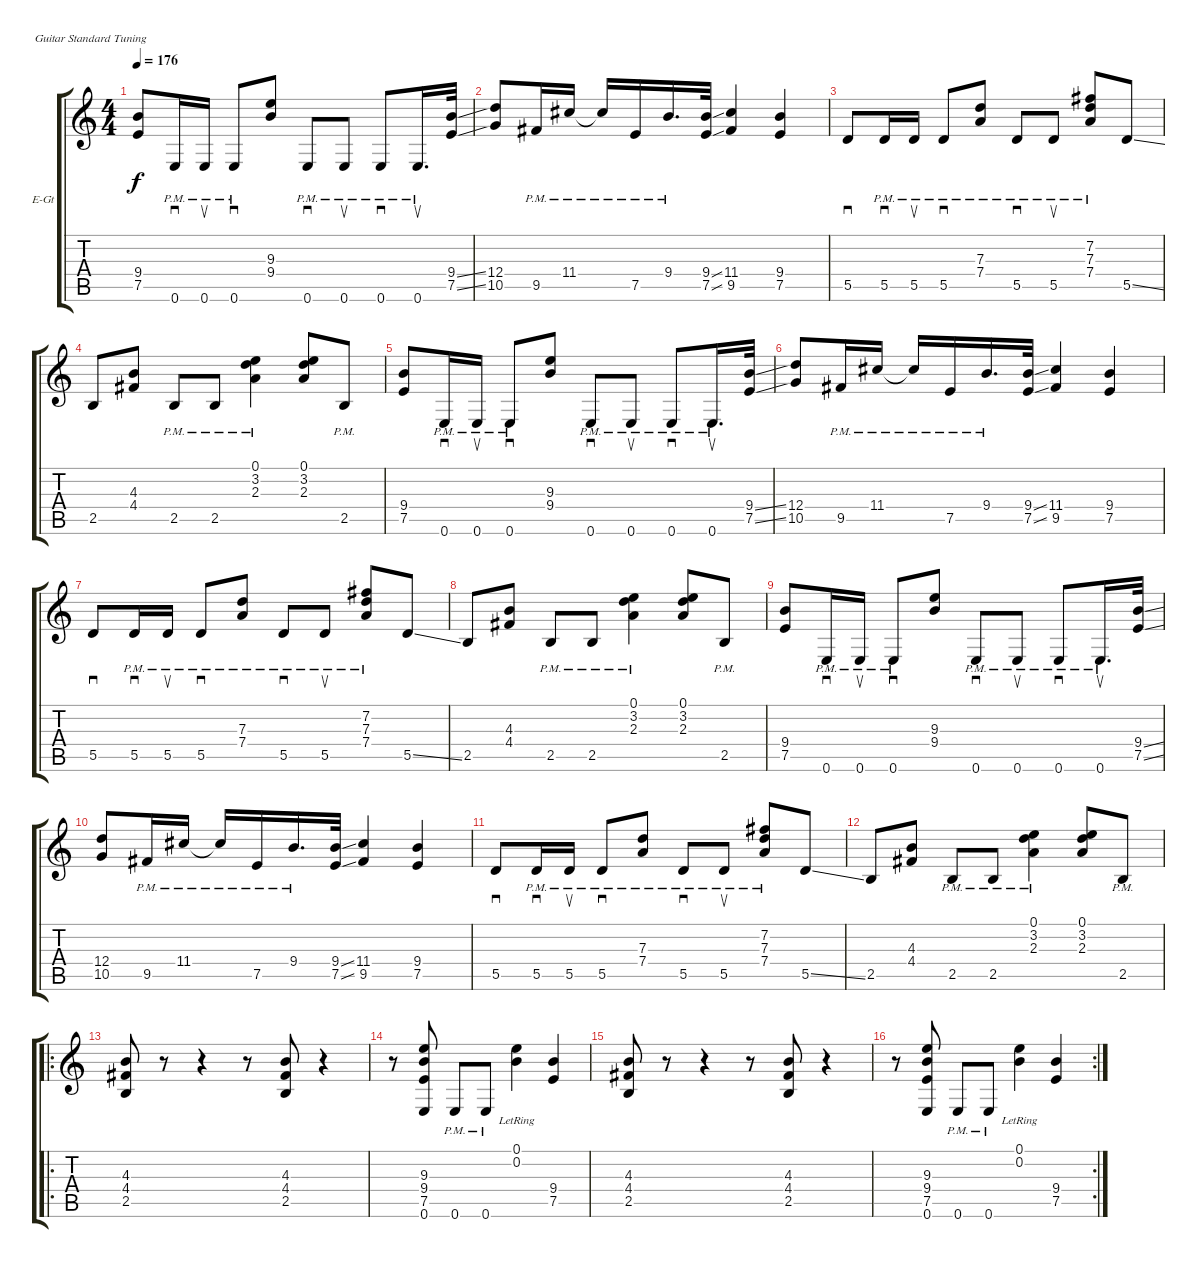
\bracketExtendMode groupsimilarinstruments
\firstSystemTrackNameOrientation horizontal
\otherSystemsTrackNameOrientation horizontal
\track ("Rytmic Guitar" "E-Gt") {instrument distortionguitar}
\staff {score tabs}
\tuning (E4 B3 G3 D3 A2 E2)
\ts (4 4)
\tempo 176
\clef g2
\ks c
(9.4 7.5).8{dy f} 0.6{pm}.16{sd} 0.6{pm}.16{su} 0.6{pm}.8{sd} (9.3 9.4).8 0.6{pm}.8{sd} 0.6{pm}.8{su} 0.6{pm}.8{sd} 0.6{pm}.16{d su} (9.4{ss} 7.5{ss}).32 |
(12.4 10.5).8 9.5{pm}.16 11.4{pm}.16 11.4{pm t}.16 7.5{pm}.16 9.4{pm}.16{d} (9.4{ss} 7.5{ss}).32 (11.4 9.5).4 (9.4 7.5).4 |
5.5.8{sd} 5.5{pm}.16{sd} 5.5{pm}.16{su} 5.5{pm}.8{sd} (7.3{pm} 7.4{pm}).8 5.5{pm}.8{sd} 5.5{pm}.8{su} (7.2{pm} 7.3{pm} 7.4{pm}).8 5.5{ss}.8 |
2.5.8 (4.3 4.4).8 2.5{pm}.8 2.5{pm}.8 (0.1{pm} 3.2{pm} 2.3{pm}).4 (0.1 3.2 2.3).8 2.5{pm}.8 |
(9.4 7.5).8 0.6{pm}.16{sd} 0.6{pm}.16{su} 0.6{pm}.8{sd} (9.3 9.4).8 0.6{pm}.8{sd} 0.6{pm}.8{su} 0.6{pm}.8{sd} 0.6{pm}.16{d su} (9.4{ss} 7.5{ss}).32 |
(12.4 10.5).8 9.5{pm}.16 11.4{pm}.16 11.4{pm t}.16 7.5{pm}.16 9.4{pm}.16{d} (9.4{ss} 7.5{ss}).32 (11.4 9.5).4 (9.4 7.5).4 |
5.5.8{sd} 5.5{pm}.16{sd} 5.5{pm}.16{su} 5.5{pm}.8{sd} (7.3{pm} 7.4{pm}).8 5.5{pm}.8{sd} 5.5{pm}.8{su} (7.2{pm} 7.3{pm} 7.4{pm}).8 5.5{ss}.8 |
2.5.8 (4.3 4.4).8 2.5{pm}.8 2.5{pm}.8 (0.1{pm} 3.2{pm} 2.3{pm}).4 (0.1 3.2 2.3).8 2.5{pm}.8 |
(9.4 7.5).8 0.6{pm}.16{sd} 0.6{pm}.16{su} 0.6{pm}.8{sd} (9.3 9.4).8 0.6{pm}.8{sd} 0.6{pm}.8{su} 0.6{pm}.8{sd} 0.6{pm}.16{d su} (9.4{ss} 7.5{ss}).32 |
(12.4 10.5).8 9.5{pm}.16 11.4{pm}.16 11.4{pm t}.16 7.5{pm}.16 9.4{pm}.16{d} (9.4{ss} 7.5{ss}).32 (11.4 9.5).4 (9.4 7.5).4 |
5.5.8{sd} 5.5{pm}.16{sd} 5.5{pm}.16{su} 5.5{pm}.8{sd} (7.3{pm} 7.4{pm}).8 5.5{pm}.8{sd} 5.5{pm}.8{su} (7.2{pm} 7.3{pm} 7.4{pm}).8 5.5{ss}.8 |
2.5.8 (4.3 4.4).8 2.5{pm}.8 2.5{pm}.8 (0.1{pm} 3.2{pm} 2.3{pm}).4 (0.1 3.2 2.3).8 2.5{pm}.8 |
\ro
(4.3 4.4 2.5).8 r.8 r.4 r.8 (4.3 4.4 2.5).8 r.4 |
r.8 (9.3 9.4 7.5 0.6).8 0.6{pm}.8 0.6{pm}.8 (0.1 0.2{lr}).4 (9.4 7.5).4 |
(4.3 4.4 2.5).8 r.8 r.4 r.8 (4.3 4.4 2.5).8 r.4 |
\rc 2
r.8 (9.3 9.4 7.5 0.6).8 0.6{pm}.8 0.6{pm}.8 (0.1 0.2{lr}).4 (9.4 7.5).4
